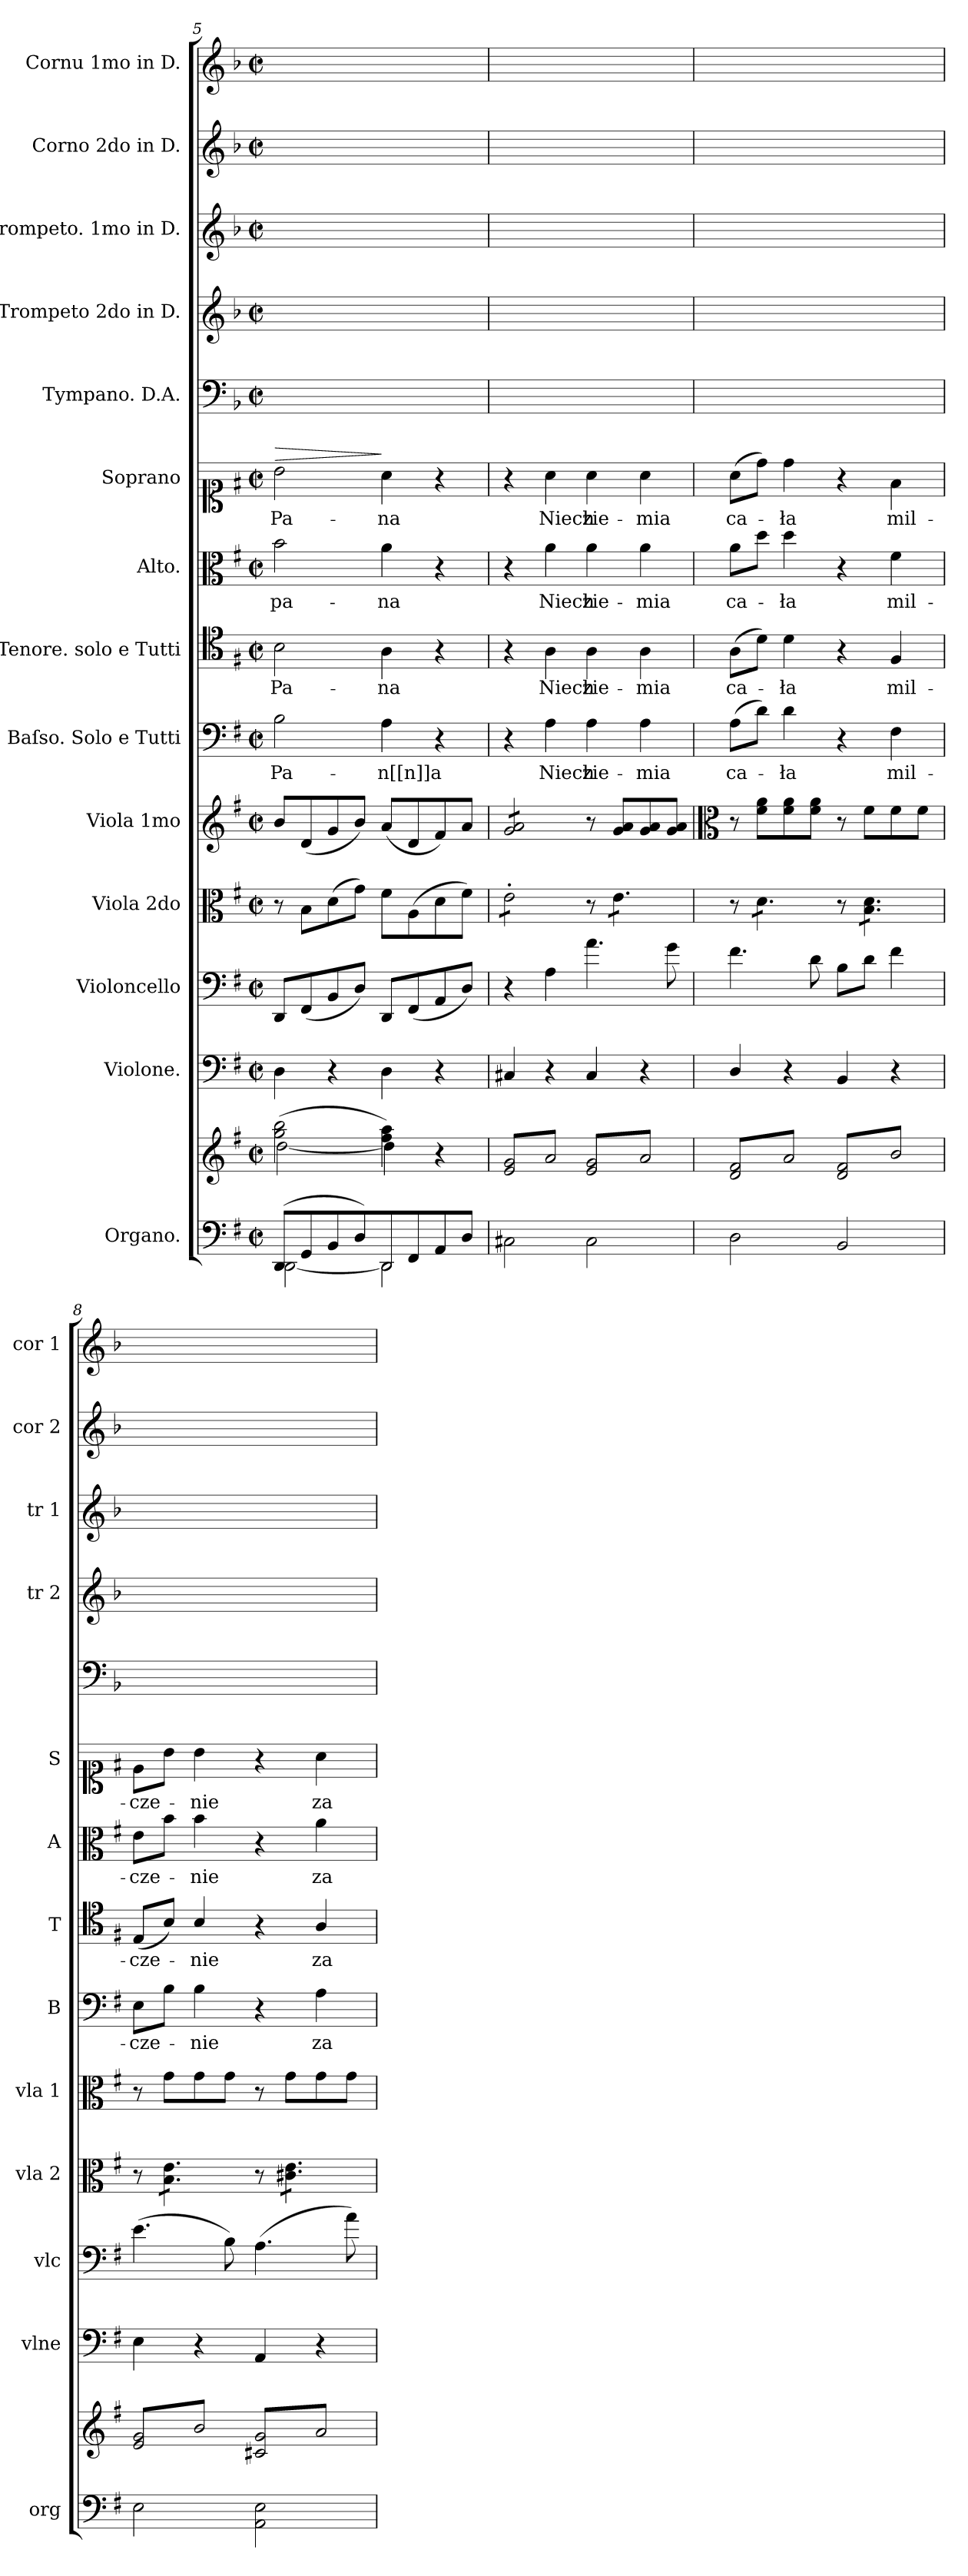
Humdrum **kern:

**kern	**kern	**kern	**kern	**kern	**kern	**kern	**text	**kern	**text	**kern	**text	**kern	**text	**dynam	**kern	**kern	**kern	**kern	**kern
*part14	*part14	*part13	*part12	*part11	*part10	*part9	*part9	*part8	*part8	*part7	*part7	*part6	*part6	*part6	*part5	*part4	*part3	*part2	*part1
*staff15	*staff14	*staff13	*staff12	*staff11	*staff10	*staff9	*staff9	*staff8	*staff8	*staff7	*staff7	*staff6	*staff6	*staff6	*staff5	*staff4	*staff3	*staff2	*staff1
*I"Organo.	*	*I"Violone.	*I"Violoncello	*I"Viola 2do	*I"Viola 1mo	*I"Baſso. Solo e Tutti	*	*I"Tenore. solo e Tutti	*	*I"Alto.	*	*I"Soprano	*	*	*I"Tympano. D.A.	*I"Trompeto 2do in D.	*I"Trompeto. 1mo in D.	*I"Corno 2do in D.	*I"Cornu 1mo in D.
*I'org	*	*I'vlne	*I'vlc	*I'vla 2	*I'vla 1	*I'B	*	*I'T	*	*I'A	*	*I'S	*	*	*	*I'tr 2	*I'tr 1	*I'cor 2	*I'cor 1
*clefF4	*clefG2	*clefF4	*clefF4	*clefC3	*clefG2	*clefF4	*	*clefC4	*	*clefC3	*	*clefC1	*	*	*clefF4	*clefG2	*clefG2	*clefG2	*clefG2
*	*	*	*	*	*	*	*	*	*	*	*	*	*	*	*ITrd-1c-2	*ITrd-1c-2	*ITrd-1c-2	*ITrd-1c-2	*ITrd-1c-2
*k[f#]	*k[f#]	*k[f#]	*k[f#]	*k[f#]	*k[f#]	*k[f#]	*	*k[f#]	*	*k[f#]	*	*k[f#]	*	*	*k[f#]	*k[f#]	*k[f#]	*k[f#]	*k[f#]
*G:	*G:	*G:	*G:	*G:	*G:	*G:	*	*G:	*	*G:	*	*G:	*	*	*G:	*G:	*G:	*G:	*G:
*M2/2	*M2/2	*M2/2	*M2/2	*M2/2	*M2/2	*M2/2	*	*M2/2	*	*M2/2	*	*M2/2	*	*	*M2/2	*M2/2	*M2/2	*M2/2	*M2/2
*met(c|)	*met(c|)	*met(c|)	*met(c|)	*met(c|)	*met(c|)	*met(c|)	*	*met(c|)	*	*met(c|)	*	*met(c|)	*	*	*met(c|)	*met(c|)	*met(c|)	*met(c|)	*met(c|)
=5	=5	=5	=5	=5	=5	=5	=5	=5	=5	=5	=5	=5	=5	=5	=5	=5	=5	=5	=5
!LO:N:vis=2	!	!	!	!	!	!	!	!	!	!	!	!	!	!LO:HP:a	!	!	!	!	!
*^	*^	*	*	*	*	*	*	*	*	*	*	*	*	*	*	*	*	*	*
(8DD/	[2DD\	(2gg\ 2bb\	[2dd\	4D\	8DD/L	8r	8b/L	2B\	Pa-	2B\	Pa-	2b\	pa-	2b\	Pa-	>	1ryy	1ryy	1ryy	1ryy	1ryy
8GG/	.	.	.	.	(8FF#/	8B\L	(8d/	.	.	.	.	.	.	.	.	.	.	.	.	.	.
8BB/	.	.	.	4r	8BB/	(8d\	8g/	.	.	.	.	.	.	.	.	.	.	.	.	.	.
8D/J)	.	.	.	.	8D/J)	8g\J)	8b/J)	.	.	.	.	.	.	.	.	.	.	.	.	.	.
!LO:N:vis=2	!	!	!	!	!	!	!	!	!	!	!	!	!	!	!	!	!	!	!	!	!
8DD/	2DD\]	4ff#\ 4aa\)	4dd\]	4D\	8DD/L	8f#\L	(8a/L	4A\	-n[[n]]a	4A\	-na	4a\	-na	4a\	-na	]	.	.	.	.	.
8FF#/	.	.	.	.	(8FF#/	(8A\	8d/	.	.	.	.	.	.	.	.	.	.	.	.	.	.
8AA/	.	4r	4ryy	4r	8AA/	8d\	8f#/)	4r	.	4r	.	4r	.	4r	.	.	.	.	.	.	.
8D/J	.	.	.	.	8D/J)	8f#\J)	8a/J	.	.	.	.	.	.	.	.	.	.	.	.	.	.
*v	*v	*	*	*	*	*	*	*	*	*	*	*	*	*	*	*	*	*	*	*	*
*	*v	*v	*	*	*	*	*	*	*	*	*	*	*	*	*	*	*	*	*	*
=6	=6	=6	=6	=6	=6	=6	=6	=6	=6	=6	=6	=6	=6	=6	=6	=6	=6	=6	=6
!	!	!	!	!LO:TX:a:t=....	!	!	!	!	!	!	!	!	!	!	!	!	!	!	!
*	*tremolo	*	*	*	*	*	*	*	*	*	*	*	*	*	*	*	*	*	*
*	*	*	*	*tremolo	*	*	*	*	*	*	*	*	*	*	*	*	*	*	*
*	*	*	*	*	*tremolo	*	*	*	*	*	*	*	*	*	*	*	*	*	*
2C#X\	(8e/ 8g/L	4C#X/	4r	8e'\L	8g/ 8a/L	4r	.	4r	.	4r	.	4r	.	.	1ryy	1ryy	1ryy	1ryy	1ryy
.	8a/)	.	.	8e'\	8g/ 8a/	.	.	.	.	.	.	.	.	.	.	.	.	.	.
.	8e/ 8g/	4r	4A\	8e'\	8g/ 8a/	4A\	Niech	4A\	Niech	4a\	Niech	4a\	Niech	.	.	.	.	.	.
.	8a/)J	.	.	8e'\J	8g/ 8a/J	.	.	.	.	.	.	.	.	.	.	.	.	.	.
*	*	*	*	*	*Xtremolo	*	*	*	*	*	*	*	*	*	*	*	*	*	*
2C#\	(8e/ 8g/L	4C#/	4.a\	8r	8r	4A\	zie-	4A\	zie-	4a\	zie-	4a\	zie-	.	.	.	.	.	.
.	8a/)	.	.	8e\L	8g/ 8a/L	.	.	.	.	.	.	.	.	.	.	.	.	.	.
.	8e/ 8g/	4r	.	8e\	8g/ 8a/	4A\	-mia	4A\	-mia	4a\	-mia	4a\	-mia	.	.	.	.	.	.
.	8a/)J	.	8g\	8e\J	8g/ 8a/J	.	.	.	.	.	.	.	.	.	.	.	.	.	.
=7	=7	=7	=7	=7	=7	=7	=7	=7	=7	=7	=7	=7	=7	=7	=7	=7	=7	=7	=7
*	*	*	*	*	*clefC3	*	*	*	*	*	*	*	*	*	*	*	*	*	*
2D\	(8d/ 8f#/L	4D/	4.f#\	8r	8r	(8A\L	ca-	(8A\L	ca-	8a\L	ca-	(8a\L	ca-	.	1ryy	1ryy	1ryy	1ryy	1ryy
.	8a/)	.	.	8d\L	8f#\ 8a\L	8d\J)	.	8d\J)	.	8dd\J	.	8dd\J)	.	.	.	.	.	.	.
.	8d/ 8f#/	4r	.	8d\	8f#\ 8a\	4d\	-ła	4d\	-ła	4dd\	-ła	4dd\	-ła	.	.	.	.	.	.
.	8a/)J	.	8d\	8d\J	8f#\ 8a\J	.	.	.	.	.	.	.	.	.	.	.	.	.	.
2BB/	(8d/ 8f#/L	4BB/	8B\L	8r	8r	4r	.	4r	.	4r	.	4r	.	.	.	.	.	.	.
.	8b/)	.	8d\J	8B\ 8d\L	8f#\L	.	.	.	.	.	.	.	.	.	.	.	.	.	.
.	8d/ 8f#/	4r	4f#\	8B\ 8d\	8f#\	4F#\	mil-	4F#/	mil-	4f#\	mil-	4f#\	mil-	.	.	.	.	.	.
.	8b/)J	.	.	8B\ 8d\J	8f#\J	.	.	.	.	.	.	.	.	.	.	.	.	.	.
=8	=8	=8	=8	=8	=8	=8	=8	=8	=8	=8	=8	=8	=8	=8	=8	=8	=8	=8	=8
2E\	(8e/ 8g/L	4E\	(4.e\	8r	8r	8E\L	-cze-	(8E/L	-cze-	8e\L	-cze-	8e\L	-cze-	.	1ryy	1ryy	1ryy	1ryy	1ryy
.	8b/)	.	.	8B\ 8e\L	8g\L	8B\J	.	8B/J)	.	8b\J	.	8b\J	.	.	.	.	.	.	.
.	8e/ 8g/	4r	.	8B\ 8e\	8g\	4B\	-nie	4B/	-nie	4b\	-nie	4b\	-nie	.	.	.	.	.	.
.	8b/)J	.	8B\)	8B\ 8e\J	8g\J	.	.	.	.	.	.	.	.	.	.	.	.	.	.
2AA\ 2E\	(8c#X/ 8g/L	4AA/	(4.A\	8r	8r	4r	.	4r	.	4r	.	4r	.	.	.	.	.	.	.
.	8a/)	.	.	8c#X\ 8e\L	8g\L	.	.	.	.	.	.	.	.	.	.	.	.	.	.
.	8c#X/ 8g/	4r	.	8c#X\ 8e\	8g\	4A\	za-	4A/	za-	4a\	za-	4a\	za-	.	.	.	.	.	.
.	8a/)J	.	8a\)	8c#X\ 8e\J	8g\J	.	.	.	.	.	.	.	.	.	.	.	.	.	.
*	*	*	*	*Xtremolo	*	*	*	*	*	*	*	*	*	*	*	*	*	*	*
*	*Xtremolo	*	*	*	*	*	*	*	*	*	*	*	*	*	*	*	*	*	*
.	.	.	.	.	.	.	.	.	.	.	.	.	.	.	.	.	.	.	.
.	.	.	.	.	.	.	.	.	.	.	.	.	.	.	.	.	.	.	.
=	=	=	=	=	=	=	=	=	=	=	=	=	=	=	=	=	=	=	=
*-	*-	*-	*-	*-	*-	*-	*-	*-	*-	*-	*-	*-	*-	*-	*-	*-	*-	*-	*-
